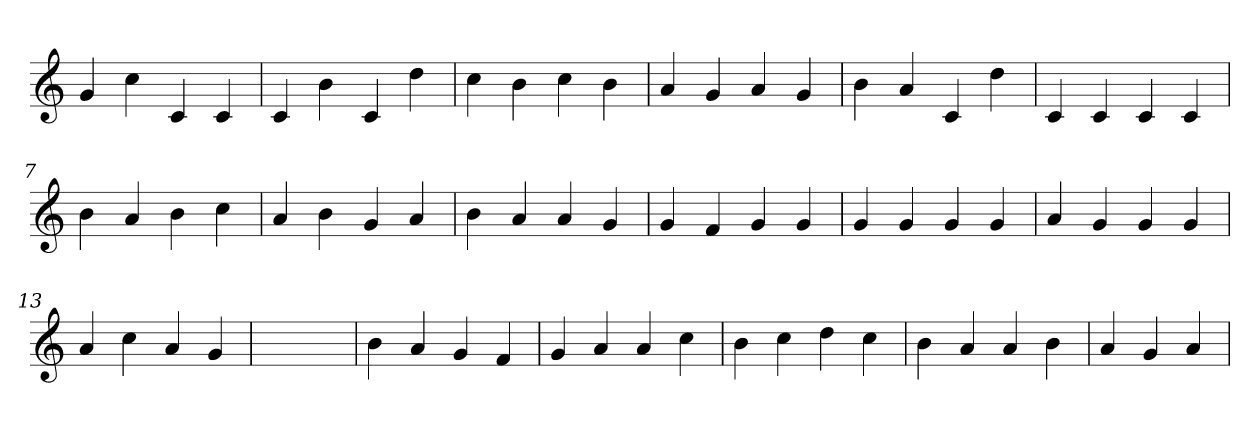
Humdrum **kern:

**kern
*part1
*staff1
*clefG2
=1
4g
4cc
4c
4c
=2
4c
4b
4c
4dd
=3
4cc
4b
4cc
4b
=4
4a
4g
4a
4g
=5
4b
4a
4c
4dd
=6
4c
4c
4c
4c
=7
4b
4a
4b
4cc
=8
4a
4b
4g
4a
=9
4b
4a
4a
4g
=10
4g
4f
4g
4g
=11
4g
4g
4g
4g
=12
4a
4g
4g
4g
=13
4a
4cc
4a
4g
=14
1ryy
=14
4b
4a
4g
4f
=15
4g
4a
4a
4cc
=16
4b
4cc
4dd
4cc
=17
4b
4a
4a
4b
=18
4a
4g
4a
=
*-
